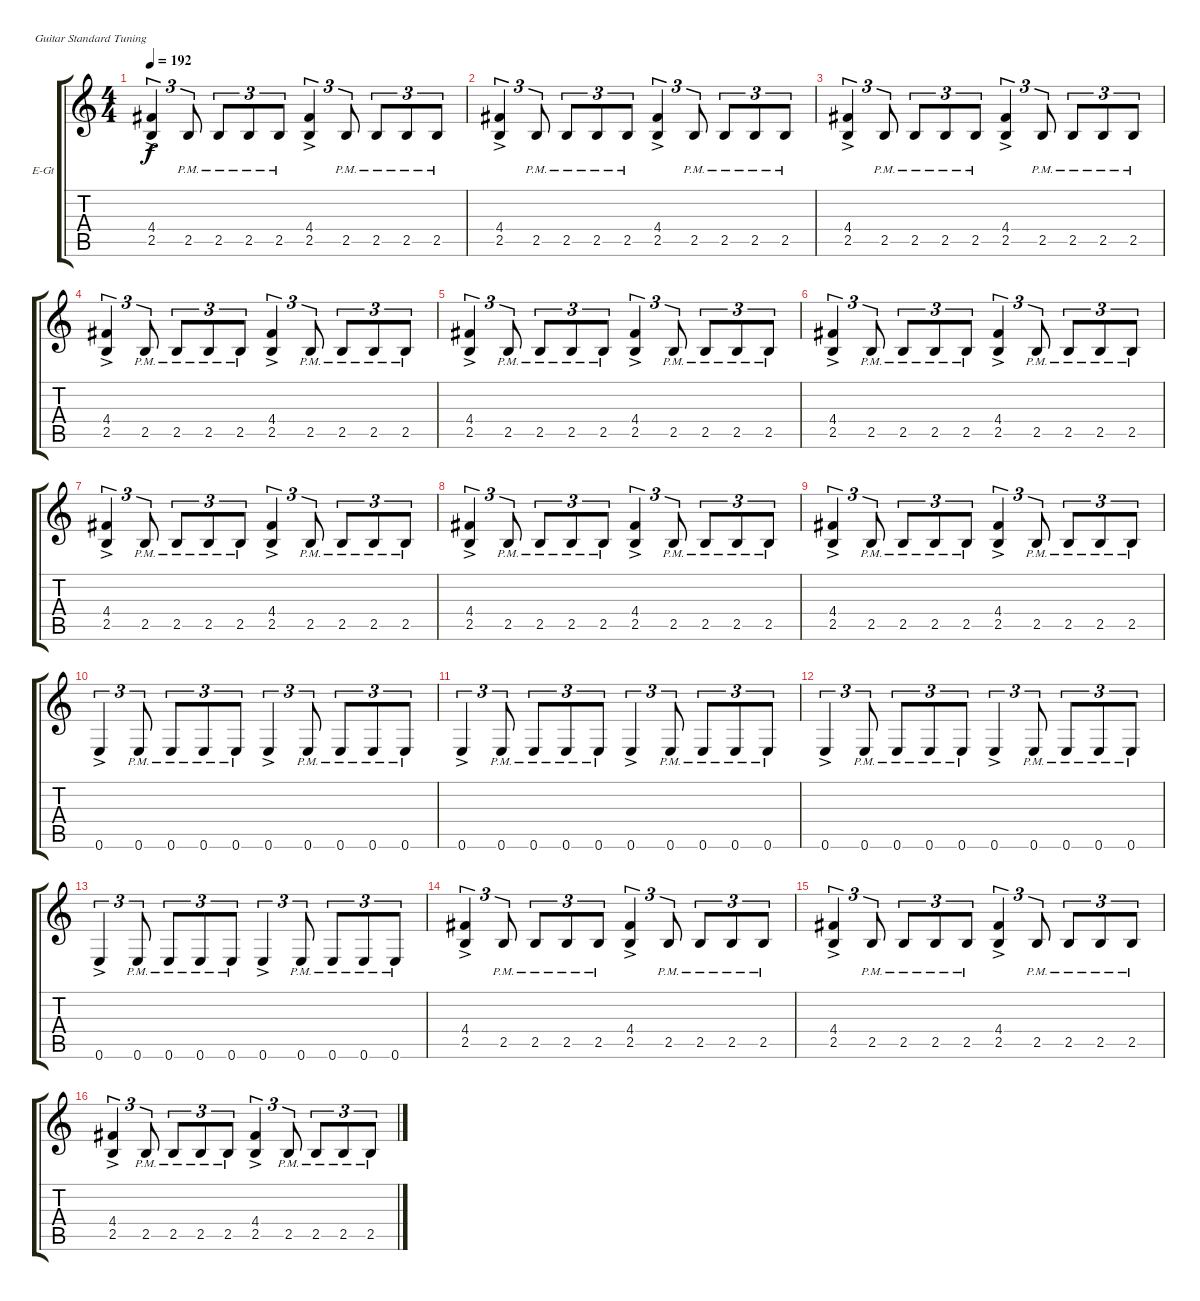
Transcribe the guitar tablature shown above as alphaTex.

\bracketExtendMode groupsimilarinstruments
\firstSystemTrackNameOrientation horizontal
\otherSystemsTrackNameOrientation horizontal
\track ("Guitar 1" "E-Gt") {instrument distortionguitar}
\staff {score tabs}
\tuning (E4 B3 G3 D3 A2 E2)
\ts (4 4)
\tempo 192
\clef g2
\scale
0.333333
\ks c
(4.4{ac} 2.5{ac}).4{tu (3 2) dy f} 2.5{pm}.8{tu (3 2)} 2.5{pm}.8{tu (3 2)} 2.5{pm}.8{tu (3 2)} 2.5{pm}.8{tu (3 2)} (4.4{ac} 2.5{ac}).4{tu (3 2)} 2.5{pm}.8{tu (3 2)} 2.5{pm}.8{tu (3 2)} 2.5{pm}.8{tu (3 2)} 2.5{pm}.8{tu (3 2)} |
\scale
0.333333 (4.4{ac} 2.5{ac}).4{tu (3 2)} 2.5{pm}.8{tu (3 2)} 2.5{pm}.8{tu (3 2)} 2.5{pm}.8{tu (3 2)} 2.5{pm}.8{tu (3 2)} (4.4{ac} 2.5{ac}).4{tu (3 2)} 2.5{pm}.8{tu (3 2)} 2.5{pm}.8{tu (3 2)} 2.5{pm}.8{tu (3 2)} 2.5{pm}.8{tu (3 2)} |
\scale
0.333333 (4.4{ac} 2.5{ac}).4{tu (3 2)} 2.5{pm}.8{tu (3 2)} 2.5{pm}.8{tu (3 2)} 2.5{pm}.8{tu (3 2)} 2.5{pm}.8{tu (3 2)} (4.4{ac} 2.5{ac}).4{tu (3 2)} 2.5{pm}.8{tu (3 2)} 2.5{pm}.8{tu (3 2)} 2.5{pm}.8{tu (3 2)} 2.5{pm}.8{tu (3 2)} |
\scale
0.333333 (4.4{ac} 2.5{ac}).4{tu (3 2)} 2.5{pm}.8{tu (3 2)} 2.5{pm}.8{tu (3 2)} 2.5{pm}.8{tu (3 2)} 2.5{pm}.8{tu (3 2)} (4.4{ac} 2.5{ac}).4{tu (3 2)} 2.5{pm}.8{tu (3 2)} 2.5{pm}.8{tu (3 2)} 2.5{pm}.8{tu (3 2)} 2.5{pm}.8{tu (3 2)} |
\scale
0.333333 (4.4{ac} 2.5{ac}).4{tu (3 2)} 2.5{pm}.8{tu (3 2)} 2.5{pm}.8{tu (3 2)} 2.5{pm}.8{tu (3 2)} 2.5{pm}.8{tu (3 2)} (4.4{ac} 2.5{ac}).4{tu (3 2)} 2.5{pm}.8{tu (3 2)} 2.5{pm}.8{tu (3 2)} 2.5{pm}.8{tu (3 2)} 2.5{pm}.8{tu (3 2)} |
\scale
0.333333 (4.4{ac} 2.5{ac}).4{tu (3 2)} 2.5{pm}.8{tu (3 2)} 2.5{pm}.8{tu (3 2)} 2.5{pm}.8{tu (3 2)} 2.5{pm}.8{tu (3 2)} (4.4{ac} 2.5{ac}).4{tu (3 2)} 2.5{pm}.8{tu (3 2)} 2.5{pm}.8{tu (3 2)} 2.5{pm}.8{tu (3 2)} 2.5{pm}.8{tu (3 2)} |
\scale
0.333333 (4.4{ac} 2.5{ac}).4{tu (3 2)} 2.5{pm}.8{tu (3 2)} 2.5{pm}.8{tu (3 2)} 2.5{pm}.8{tu (3 2)} 2.5{pm}.8{tu (3 2)} (4.4{ac} 2.5{ac}).4{tu (3 2)} 2.5{pm}.8{tu (3 2)} 2.5{pm}.8{tu (3 2)} 2.5{pm}.8{tu (3 2)} 2.5{pm}.8{tu (3 2)} |
\scale
0.333333 (4.4{ac} 2.5{ac}).4{tu (3 2)} 2.5{pm}.8{tu (3 2)} 2.5{pm}.8{tu (3 2)} 2.5{pm}.8{tu (3 2)} 2.5{pm}.8{tu (3 2)} (4.4{ac} 2.5{ac}).4{tu (3 2)} 2.5{pm}.8{tu (3 2)} 2.5{pm}.8{tu (3 2)} 2.5{pm}.8{tu (3 2)} 2.5{pm}.8{tu (3 2)} |
\scale
0.333333 (4.4{ac} 2.5{ac}).4{tu (3 2)} 2.5{pm}.8{tu (3 2)} 2.5{pm}.8{tu (3 2)} 2.5{pm}.8{tu (3 2)} 2.5{pm}.8{tu (3 2)} (4.4{ac} 2.5{ac}).4{tu (3 2)} 2.5{pm}.8{tu (3 2)} 2.5{pm}.8{tu (3 2)} 2.5{pm}.8{tu (3 2)} 2.5{pm}.8{tu (3 2)} |
\scale
0.333333 0.6{ac}.4{tu (3 2)} 0.6{pm}.8{tu (3 2)} 0.6{pm}.8{tu (3 2)} 0.6{pm}.8{tu (3 2)} 0.6{pm}.8{tu (3 2)} 0.6{ac}.4{tu (3 2)} 0.6{pm}.8{tu (3 2)} 0.6{pm}.8{tu (3 2)} 0.6{pm}.8{tu (3 2)} 0.6{pm}.8{tu (3 2)} |
\scale
0.333333 0.6{ac}.4{tu (3 2)} 0.6{pm}.8{tu (3 2)} 0.6{pm}.8{tu (3 2)} 0.6{pm}.8{tu (3 2)} 0.6{pm}.8{tu (3 2)} 0.6{ac}.4{tu (3 2)} 0.6{pm}.8{tu (3 2)} 0.6{pm}.8{tu (3 2)} 0.6{pm}.8{tu (3 2)} 0.6{pm}.8{tu (3 2)} |
\scale
0.333333 0.6{ac}.4{tu (3 2)} 0.6{pm}.8{tu (3 2)} 0.6{pm}.8{tu (3 2)} 0.6{pm}.8{tu (3 2)} 0.6{pm}.8{tu (3 2)} 0.6{ac}.4{tu (3 2)} 0.6{pm}.8{tu (3 2)} 0.6{pm}.8{tu (3 2)} 0.6{pm}.8{tu (3 2)} 0.6{pm}.8{tu (3 2)} |
\scale
0.333333 0.6{ac}.4{tu (3 2)} 0.6{pm}.8{tu (3 2)} 0.6{pm}.8{tu (3 2)} 0.6{pm}.8{tu (3 2)} 0.6{pm}.8{tu (3 2)} 0.6{ac}.4{tu (3 2)} 0.6{pm}.8{tu (3 2)} 0.6{pm}.8{tu (3 2)} 0.6{pm}.8{tu (3 2)} 0.6{pm}.8{tu (3 2)} |
\scale
0.333333 (4.4{ac} 2.5{ac}).4{tu (3 2)} 2.5{pm}.8{tu (3 2)} 2.5{pm}.8{tu (3 2)} 2.5{pm}.8{tu (3 2)} 2.5{pm}.8{tu (3 2)} (4.4{ac} 2.5{ac}).4{tu (3 2)} 2.5{pm}.8{tu (3 2)} 2.5{pm}.8{tu (3 2)} 2.5{pm}.8{tu (3 2)} 2.5{pm}.8{tu (3 2)} |
\scale
0.333333 (4.4{ac} 2.5{ac}).4{tu (3 2)} 2.5{pm}.8{tu (3 2)} 2.5{pm}.8{tu (3 2)} 2.5{pm}.8{tu (3 2)} 2.5{pm}.8{tu (3 2)} (4.4{ac} 2.5{ac}).4{tu (3 2)} 2.5{pm}.8{tu (3 2)} 2.5{pm}.8{tu (3 2)} 2.5{pm}.8{tu (3 2)} 2.5{pm}.8{tu (3 2)} |
\scale
0.333333 (4.4{ac} 2.5{ac}).4{tu (3 2)} 2.5{pm}.8{tu (3 2)} 2.5{pm}.8{tu (3 2)} 2.5{pm}.8{tu (3 2)} 2.5{pm}.8{tu (3 2)} (4.4{ac} 2.5{ac}).4{tu (3 2)} 2.5{pm}.8{tu (3 2)} 2.5{pm}.8{tu (3 2)} 2.5{pm}.8{tu (3 2)} 2.5{pm}.8{tu (3 2)}
